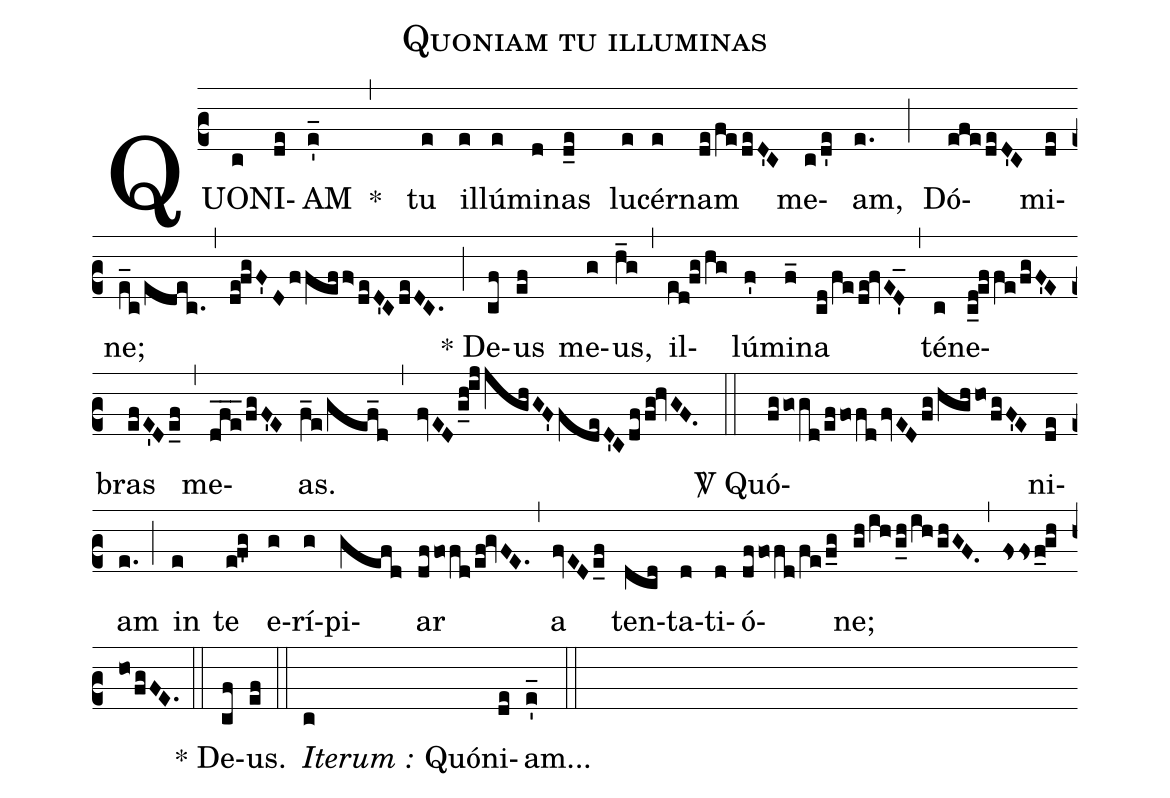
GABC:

name:Quoniam tu illuminas;
%%
name:Quoniam tu illuminas
annotation:LUCERNARIUM.
%%
(c2) QUO(c)NI(de)AM(e'_) * (,) tu(e) il(e)lú(e)mi(d)nas(d_e) lu(e)cér(e)nam(de/fedeD'C) me(c/d'e)am,(e.) (;) Dó(efedeD'C)mi(de)ne;(e_c/edec.) (,) (de!fgF'Dffeff>/deD'CdeDC.) (;) * De(cf)us(ef) me(g)us,(h_g) (,) il(ed!fg/hg)lú(f')mi(f_)na(cd/fede!fvED'_) (,) té(c)ne(c_d!effe/fgF'E)bras(efE'De_f) (,) me(dfe___/fgF'E)as.(f_e/gef_d) (,) (fvEDg_h!ijjghGF'fdeD'Cdffg!hvGF.) (::) <sp>V/</sp> Quó(fggogd/effofdfvEDfg/hghho/fgF'E)ni(de)am(e.) (;) in(e) te(efg') e(g)rí(g)pi(gefd)ar(dffofd/ef!gvFE.) (,) a(fvEDe_f) ten(dcd)ta(d)ti(d)ó(dffofd/fe/f_g)ne;(gh/ih/g_h/ih/ghGF.) (,) (fssf_ghho/fgFE.) (::) * De(cf)us.(ef) (::) <i>Iterum :</i> Quó(c)ni(de)am...(e'_) (::)
